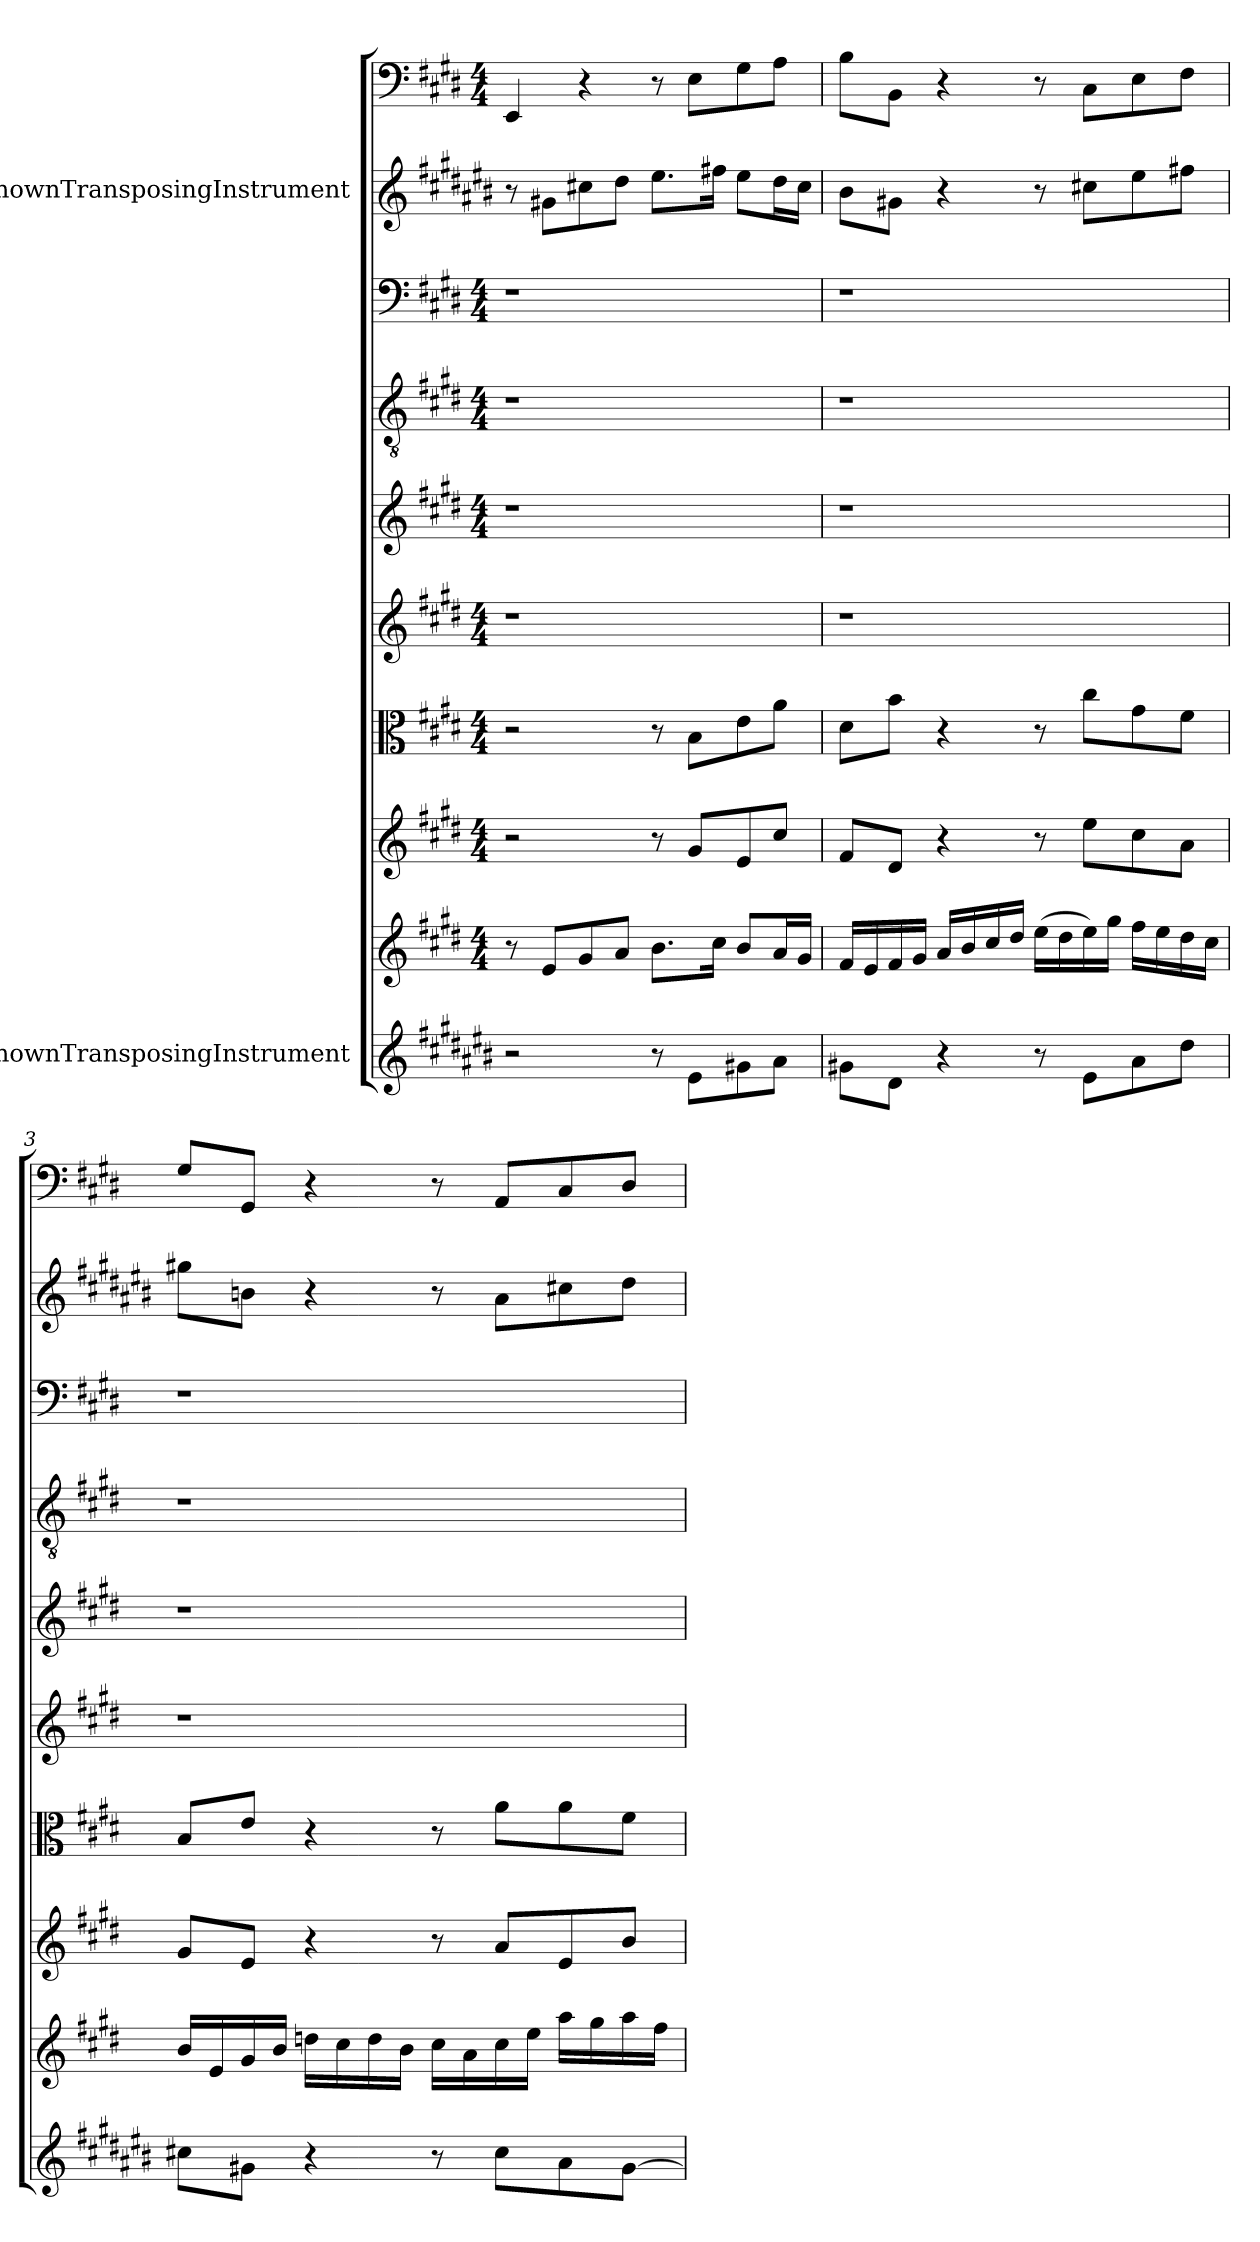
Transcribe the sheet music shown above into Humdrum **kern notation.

**kern	**kern	**kern	**kern	**kern	**kern	**kern	**kern	**kern	**kern
*part10	*part9	*part8	*part7	*part6	*part5	*part4	*part3	*part2	*part1
*staff10	*staff9	*staff8	*staff7	*staff6	*staff5	*staff4	*staff3	*staff2	*staff1
*I"UnknownTransposingInstrument	*	*	*	*	*	*	*	*I"UnknownTransposingInstrument	*
*clefG2	*clefG2	*clefG2	*clefC3	*clefG2	*clefG2	*clefGv2	*clefF4	*clefG2	*clefF4
*ITrd-2c-3	*	*	*	*	*	*	*	*ITrd-2c-3	*
*k[f#c#g#d#]	*k[f#c#g#d#]	*k[f#c#g#d#]	*k[f#c#g#d#]	*k[f#c#g#d#]	*k[f#c#g#d#]	*k[f#c#g#d#]	*k[f#c#g#d#]	*k[f#c#g#d#]	*k[f#c#g#d#]
*	*M4/4	*M4/4	*M4/4	*M4/4	*M4/4	*M4/4	*M4/4	*	*M4/4
=1	=1	=1	=1	=1	=1	=1	=1	=1	=1
2r	8r	2r	2r	1r	1r	1r	1r	8r	4EE/
.	8e/L	.	.	.	.	.	.	8bn\L	.
.	8g#/	.	.	.	.	.	.	8een\	4r
.	8a/J	.	.	.	.	.	.	8ff#\J	.
8r	8.b\L	8r	8r	.	.	.	.	8.gg#\L	8r
8g#\L	.	8g#/L	8B\L	.	.	.	.	.	8E\L
.	16cc#\Jk	.	.	.	.	.	.	16aan\Jk	.
8bn\	8b/L	8e/	8e\	.	.	.	.	8gg#\L	8G#\
8cc#\J	16a/L	8cc#/J	8a\J	.	.	.	.	16ff#\L	8A\J
.	16g#/JJ	.	.	.	.	.	.	16ee\JJ	.
=2	=2	=2	=2	=2	=2	=2	=2	=2	=2
8bn\L	16f#/LL	8f#/L	8d#\L	1r	1r	1r	1r	8dd#\L	8B\L
.	16e/	.	.	.	.	.	.	.	.
8f#\J	16f#/	8d#/J	8b\J	.	.	.	.	8bn\J	8BB\J
.	16g#/JJ	.	.	.	.	.	.	.	.
4r	16a/LL	4r	4r	.	.	.	.	4r	4r
.	16b/	.	.	.	.	.	.	.	.
.	16cc#/	.	.	.	.	.	.	.	.
.	16dd#/JJ	.	.	.	.	.	.	.	.
8r	(16ee\LL	8r	8r	.	.	.	.	8r	8r
.	16dd#\	.	.	.	.	.	.	.	.
8g#\L	16ee\)	8ee\L	8cc#\L	.	.	.	.	8een\L	8C#\L
.	16gg#\JJ	.	.	.	.	.	.	.	.
8cc#\	16ff#\LL	8cc#\	8g#\	.	.	.	.	8gg#\	8E\
.	16ee\	.	.	.	.	.	.	.	.
8ff#\J	16dd#\	8a\J	8f#\J	.	.	.	.	8aan\J	8F#\J
.	16cc#\JJ	.	.	.	.	.	.	.	.
=3	=3	=3	=3	=3	=3	=3	=3	=3	=3
8een\L	16b/LL	8g#/L	8B/L	1r	1r	1r	1r	8bbn\L	8G#/L
.	16e/	.	.	.	.	.	.	.	.
8bn\J	16g#/	8e/J	8e/J	.	.	.	.	8ddn\J	8GG#/J
.	16b/JJ	.	.	.	.	.	.	.	.
4r	16ddn\LL	4r	4r	.	.	.	.	4r	4r
.	16cc#\	.	.	.	.	.	.	.	.
.	16dd\	.	.	.	.	.	.	.	.
.	16b\JJ	.	.	.	.	.	.	.	.
8r	16cc#\LL	8r	8r	.	.	.	.	8r	8r
.	16a\	.	.	.	.	.	.	.	.
8ee\L	16cc#\	8a/L	8a\L	.	.	.	.	8cc#\L	8AA/L
.	16ee\JJ	.	.	.	.	.	.	.	.
8cc#\	16aa\LL	8e/	8a\	.	.	.	.	8een\	8C#/
.	16gg#\	.	.	.	.	.	.	.	.
[8b\J	16aa\	8b/J	8f#\J	.	.	.	.	8ff#\J	8D#/J
.	16ff#\JJ	.	.	.	.	.	.	.	.
=	=	=	=	=	=	=	=	=	=
*-	*-	*-	*-	*-	*-	*-	*-	*-	*-
